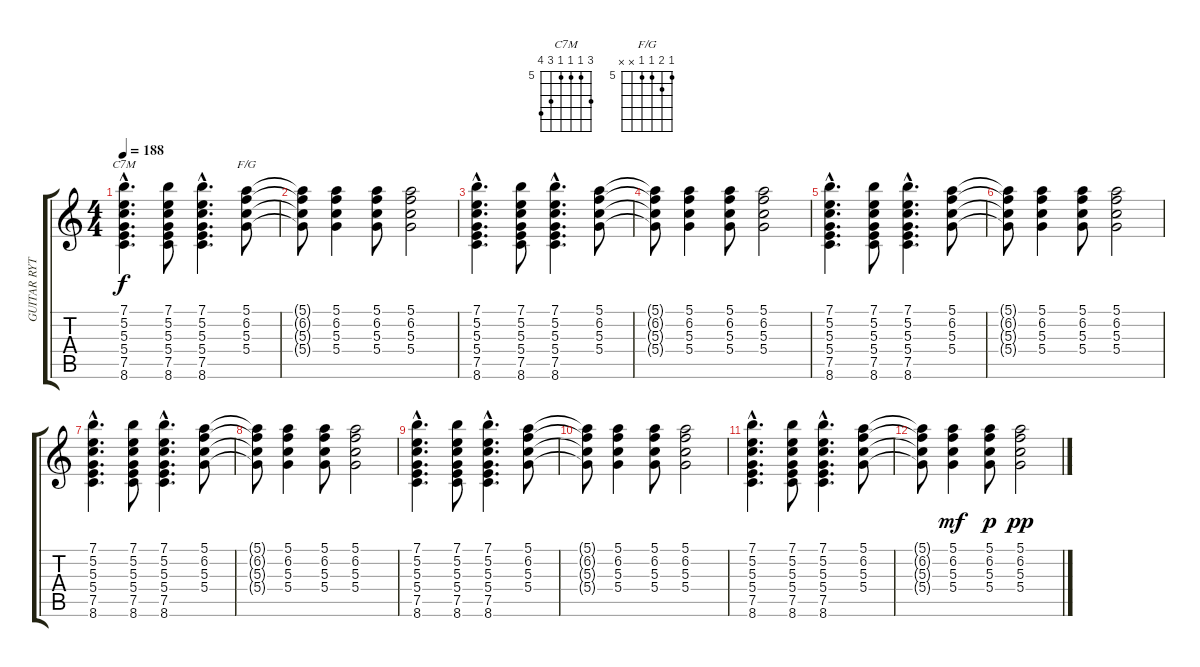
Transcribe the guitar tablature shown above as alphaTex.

\track ("GUITAR RYTHM" "GUITAR RYT") {instrument acousticguitarnylon}
\staff {score tabs}
\tuning (E4 B3 G3 D3 A2 E2) {hide}
\chord ("C7M" 7 5 5 5 7 8) {firstfret 5}
\chord ("F/G" 5 6 5 5 x x) {firstfret 5}
\ts (4 4)
\tempo 188
\clef g2
\ks c
(7.1{hac} 5.2{hac} 5.3{hac} 5.4{hac} 7.5{hac} 8.6{hac}).4{d ch "C7M" dy f} (7.1 5.2 5.3 5.4 7.5 8.6).8 (7.1{hac} 5.2{hac} 5.3{hac} 5.4{hac} 7.5{hac} 8.6{hac}).4{d} (5.1 6.2 5.3 5.4).8{ch "F/G"} |
(5.1{t} 6.2{t} 5.3{t} 5.4{t}).8 (5.1 6.2 5.3 5.4).4 (5.1 6.2 5.3 5.4).8 (5.1 6.2 5.3 5.4).2 |
(7.1{hac} 5.2{hac} 5.3{hac} 5.4{hac} 7.5{hac} 8.6{hac}).4{d} (7.1 5.2 5.3 5.4 7.5 8.6).8 (7.1{hac} 5.2{hac} 5.3{hac} 5.4{hac} 7.5{hac} 8.6{hac}).4{d} (5.1 6.2 5.3 5.4).8 |
(5.1{t} 6.2{t} 5.3{t} 5.4{t}).8 (5.1 6.2 5.3 5.4).4 (5.1 6.2 5.3 5.4).8 (5.1 6.2 5.3 5.4).2 |
(7.1{hac} 5.2{hac} 5.3{hac} 5.4{hac} 7.5{hac} 8.6{hac}).4{d} (7.1 5.2 5.3 5.4 7.5 8.6).8 (7.1{hac} 5.2{hac} 5.3{hac} 5.4{hac} 7.5{hac} 8.6{hac}).4{d} (5.1 6.2 5.3 5.4).8 |
(5.1{t} 6.2{t} 5.3{t} 5.4{t}).8 (5.1 6.2 5.3 5.4).4 (5.1 6.2 5.3 5.4).8 (5.1 6.2 5.3 5.4).2 |
(7.1{hac} 5.2{hac} 5.3{hac} 5.4{hac} 7.5{hac} 8.6{hac}).4{d} (7.1 5.2 5.3 5.4 7.5 8.6).8 (7.1{hac} 5.2{hac} 5.3{hac} 5.4{hac} 7.5{hac} 8.6{hac}).4{d} (5.1 6.2 5.3 5.4).8 |
(5.1{t} 6.2{t} 5.3{t} 5.4{t}).8 (5.1 6.2 5.3 5.4).4 (5.1 6.2 5.3 5.4).8 (5.1 6.2 5.3 5.4).2 |
(7.1{hac} 5.2{hac} 5.3{hac} 5.4{hac} 7.5{hac} 8.6{hac}).4{d} (7.1 5.2 5.3 5.4 7.5 8.6).8 (7.1{hac} 5.2{hac} 5.3{hac} 5.4{hac} 7.5{hac} 8.6{hac}).4{d} (5.1 6.2 5.3 5.4).8 |
(5.1{t} 6.2{t} 5.3{t} 5.4{t}).8 (5.1 6.2 5.3 5.4).4 (5.1 6.2 5.3 5.4).8 (5.1 6.2 5.3 5.4).2 |
(7.1{hac} 5.2{hac} 5.3{hac} 5.4{hac} 7.5{hac} 8.6{hac}).4{d} (7.1 5.2 5.3 5.4 7.5 8.6).8 (7.1{hac} 5.2{hac} 5.3{hac} 5.4{hac} 7.5{hac} 8.6{hac}).4{d} (5.1 6.2 5.3 5.4).8 |
(5.1{t} 6.2{t} 5.3{t} 5.4{t}).8 (5.1 6.2 5.3 5.4).4{dy mf} (5.1 6.2 5.3 5.4).8{dy p} (5.1 6.2 5.3 5.4).2{dy pp}
